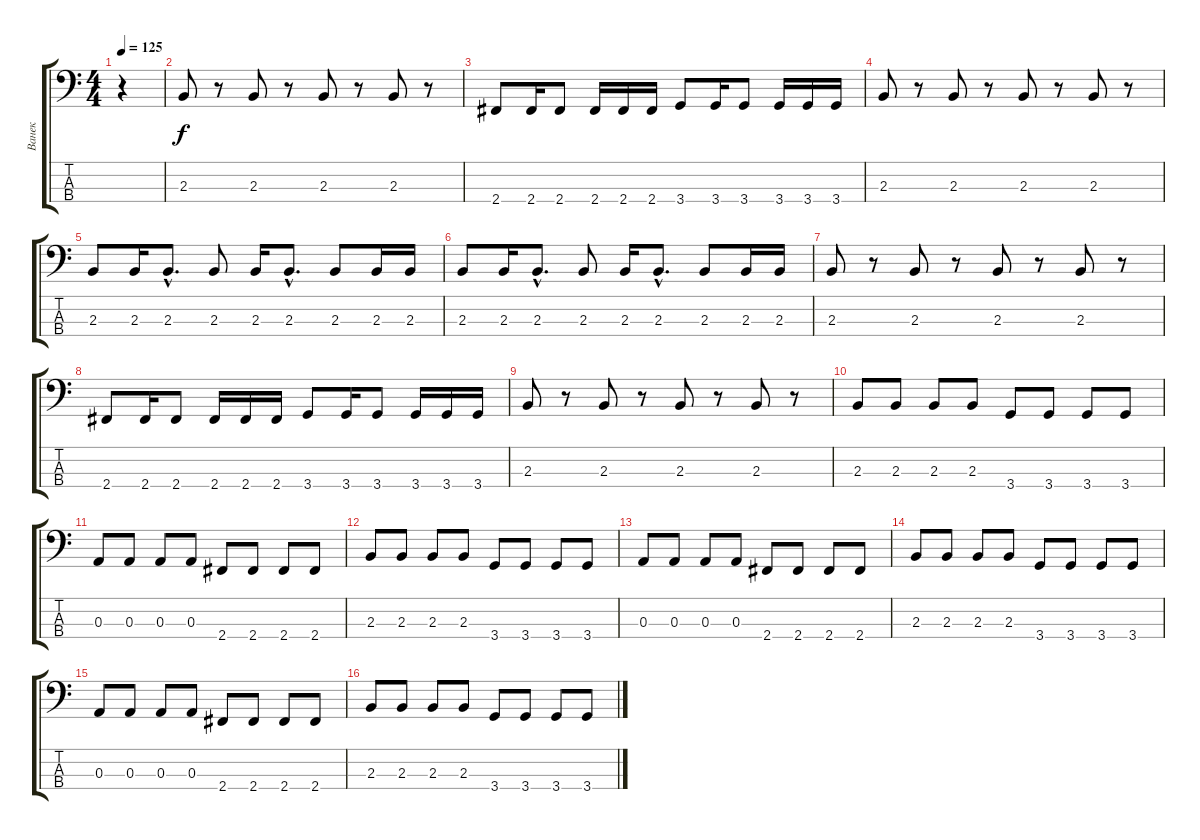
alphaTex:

\track ("Ванек" "Ванек") {instrument electricbassfinger}
\staff {score tabs}
\tuning (G2 D2 A1 E1) {hide}
\ts (4 4)
\tempo 125
\clef f4
\ks c
r.4{dy f instrument electricbassfinger} |
2.3.8 r.8 2.3.8 r.8 2.3.8 r.8 2.3.8 r.8 |
2.4.8 2.4.16 2.4.8 2.4.16 2.4.16 2.4.16 3.4.8 3.4.16 3.4.8 3.4.16 3.4.16 3.4.16 |
2.3.8 r.8 2.3.8 r.8 2.3.8 r.8 2.3.8 r.8 |
2.3.8 2.3.16 2.3{hac}.8{d} 2.3.8 2.3.16 2.3{hac}.8{d} 2.3.8 2.3.16 2.3.16 |
2.3.8 2.3.16 2.3{hac}.8{d} 2.3.8 2.3.16 2.3{hac}.8{d} 2.3.8 2.3.16 2.3.16 |
2.3.8 r.8 2.3.8 r.8 2.3.8 r.8 2.3.8 r.8 |
2.4.8 2.4.16 2.4.8 2.4.16 2.4.16 2.4.16 3.4.8 3.4.16 3.4.8 3.4.16 3.4.16 3.4.16 |
2.3.8 r.8 2.3.8 r.8 2.3.8 r.8 2.3.8 r.8 |
2.3.8 2.3.8 2.3.8 2.3.8 3.4.8 3.4.8 3.4.8 3.4.8 |
0.3.8 0.3.8 0.3.8 0.3.8 2.4.8 2.4.8 2.4.8 2.4.8 |
2.3.8 2.3.8 2.3.8 2.3.8 3.4.8 3.4.8 3.4.8 3.4.8 |
0.3.8 0.3.8 0.3.8 0.3.8 2.4.8 2.4.8 2.4.8 2.4.8 |
2.3.8 2.3.8 2.3.8 2.3.8 3.4.8 3.4.8 3.4.8 3.4.8 |
0.3.8 0.3.8 0.3.8 0.3.8 2.4.8 2.4.8 2.4.8 2.4.8 |
2.3.8 2.3.8 2.3.8 2.3.8 3.4.8 3.4.8 3.4.8 3.4.8
